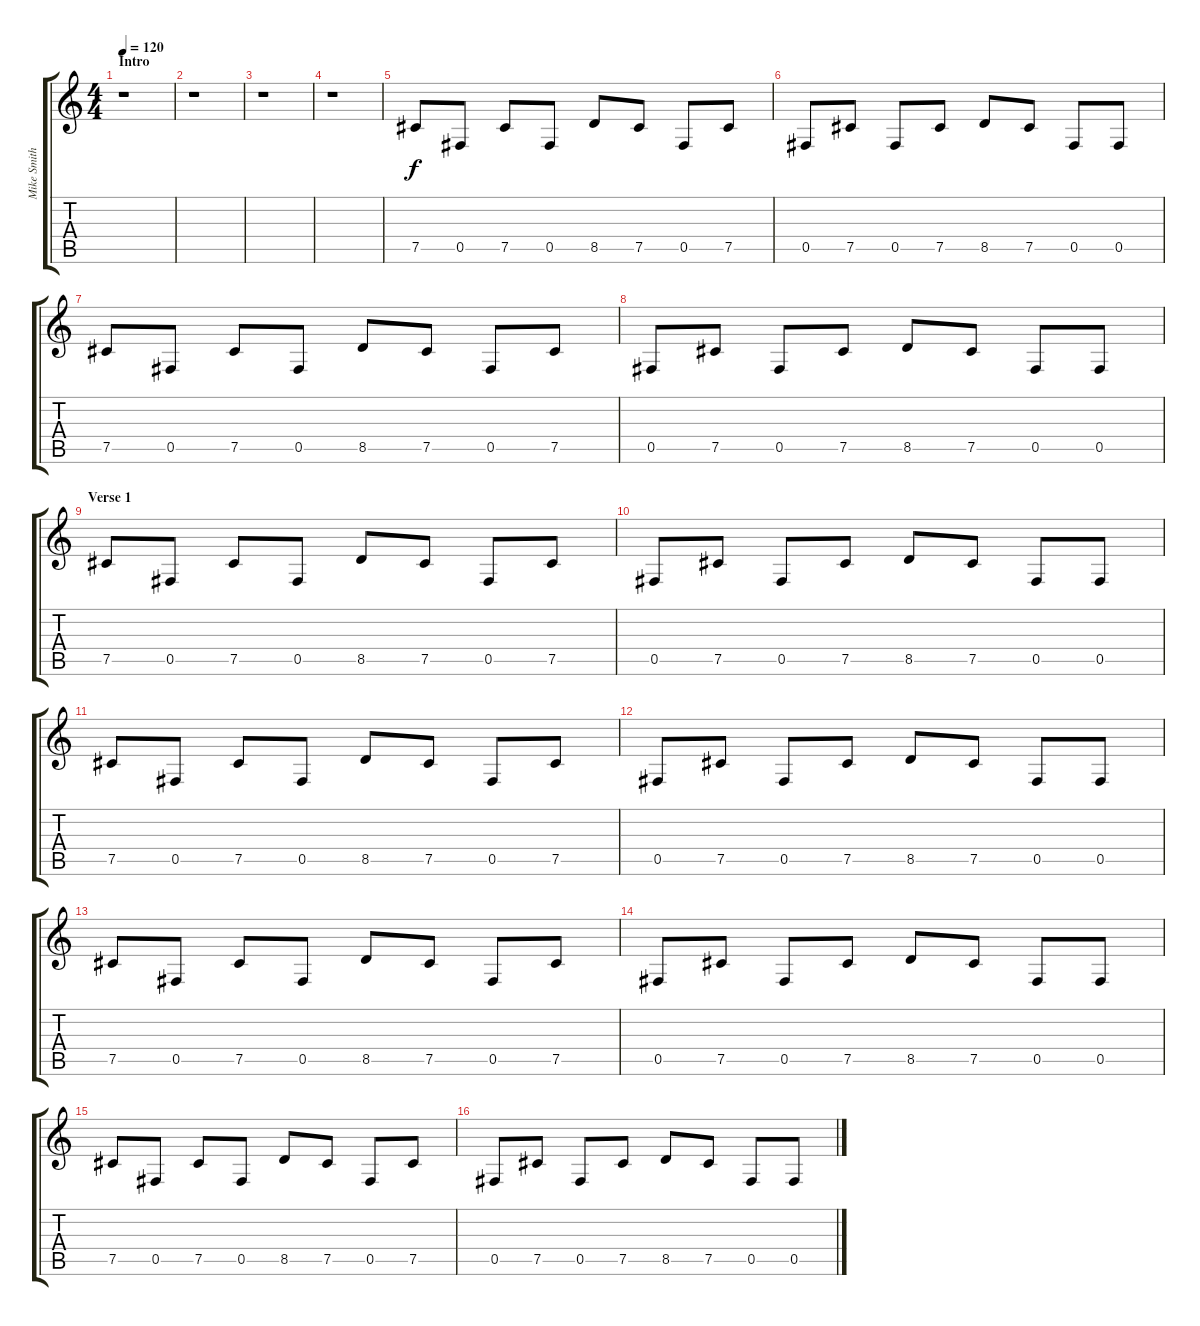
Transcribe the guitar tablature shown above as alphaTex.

\track ("Mike Smith (Guitar)" "Mike Smith") {instrument distortionguitar}
\staff {score tabs}
\tuning (Db4 Ab3 E3 B2 Gb2 B1) {hide}
\ts (4 4)
\section ("" "Intro")
\tempo 120
\clef g2
\ks c
r.1{dy f instrument distortionguitar} |
r.1 |
r.1 |
r.1 |
7.5.8 0.5.8 7.5.8 0.5.8 8.5.8 7.5.8 0.5.8 7.5.8 |
0.5.8 7.5.8 0.5.8 7.5.8 8.5.8 7.5.8 0.5.8 0.5.8 |
7.5.8 0.5.8 7.5.8 0.5.8 8.5.8 7.5.8 0.5.8 7.5.8 |
0.5.8 7.5.8 0.5.8 7.5.8 8.5.8 7.5.8 0.5.8 0.5.8 |
\section ("" "Verse 1")
7.5.8 0.5.8 7.5.8 0.5.8 8.5.8 7.5.8 0.5.8 7.5.8 |
0.5.8 7.5.8 0.5.8 7.5.8 8.5.8 7.5.8 0.5.8 0.5.8 |
7.5.8 0.5.8 7.5.8 0.5.8 8.5.8 7.5.8 0.5.8 7.5.8 |
0.5.8 7.5.8 0.5.8 7.5.8 8.5.8 7.5.8 0.5.8 0.5.8 |
7.5.8 0.5.8 7.5.8 0.5.8 8.5.8 7.5.8 0.5.8 7.5.8 |
0.5.8 7.5.8 0.5.8 7.5.8 8.5.8 7.5.8 0.5.8 0.5.8 |
7.5.8 0.5.8 7.5.8 0.5.8 8.5.8 7.5.8 0.5.8 7.5.8 |
0.5.8 7.5.8 0.5.8 7.5.8 8.5.8 7.5.8 0.5.8 0.5.8
